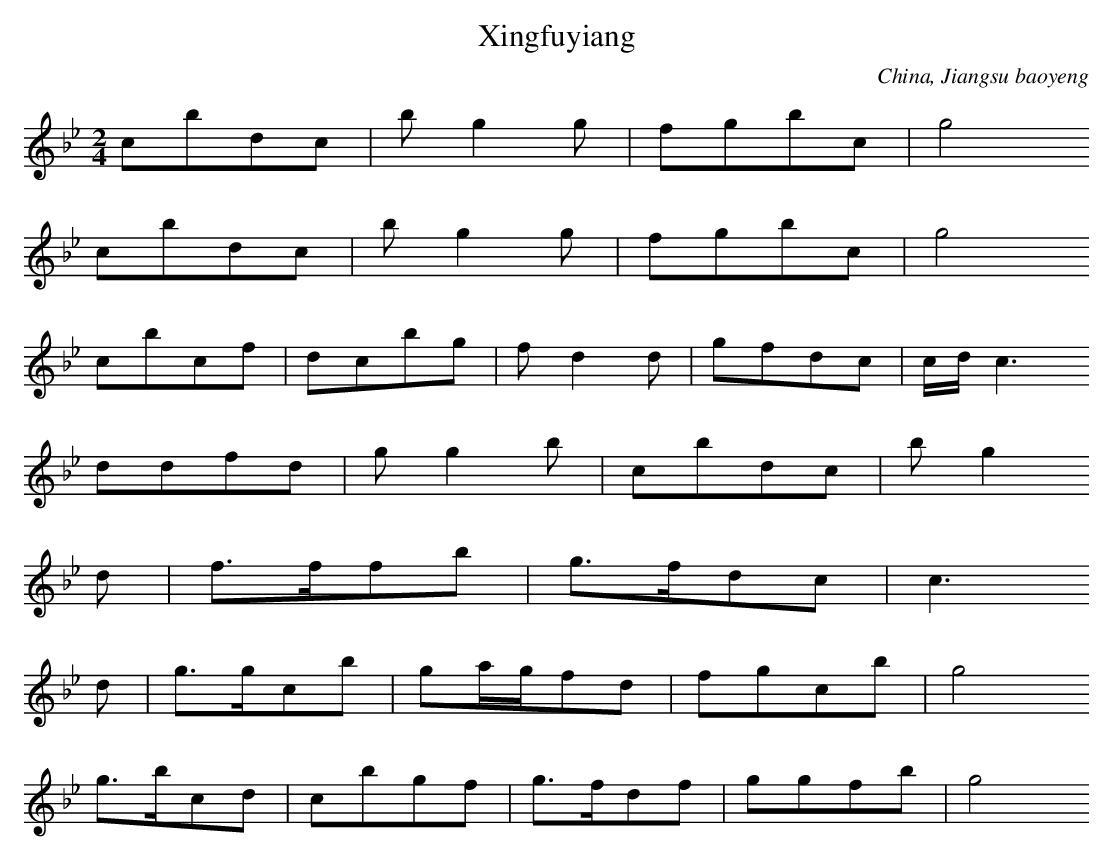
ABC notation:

X:1
T: Xingfuyiang
O: China, Jiangsu baoyeng
M: 2/4
L: 1/16
K: Bb
c2b2d2c2 | b2g4g2 | f2g2b2c2 | g8
c2b2d2c2 | b2g4g2 | f2g2b2c2 | g8
c2b2c2f2 | d2c2b2g2 | f2d4d2 | g2f2d2c2 | cdc6
d2d2f2d2 | g2g4b2 | c2b2d2c2 | b2g4
d2 | f3ff2b2 | g3fd2c2 | c6
d2 | g3gc2b2 | g2agf2d2 | f2g2c2b2 | g8
g3bc2d2 | c2b2g2f2 | g3fd2f2 | g2g2f2b2 | g8
